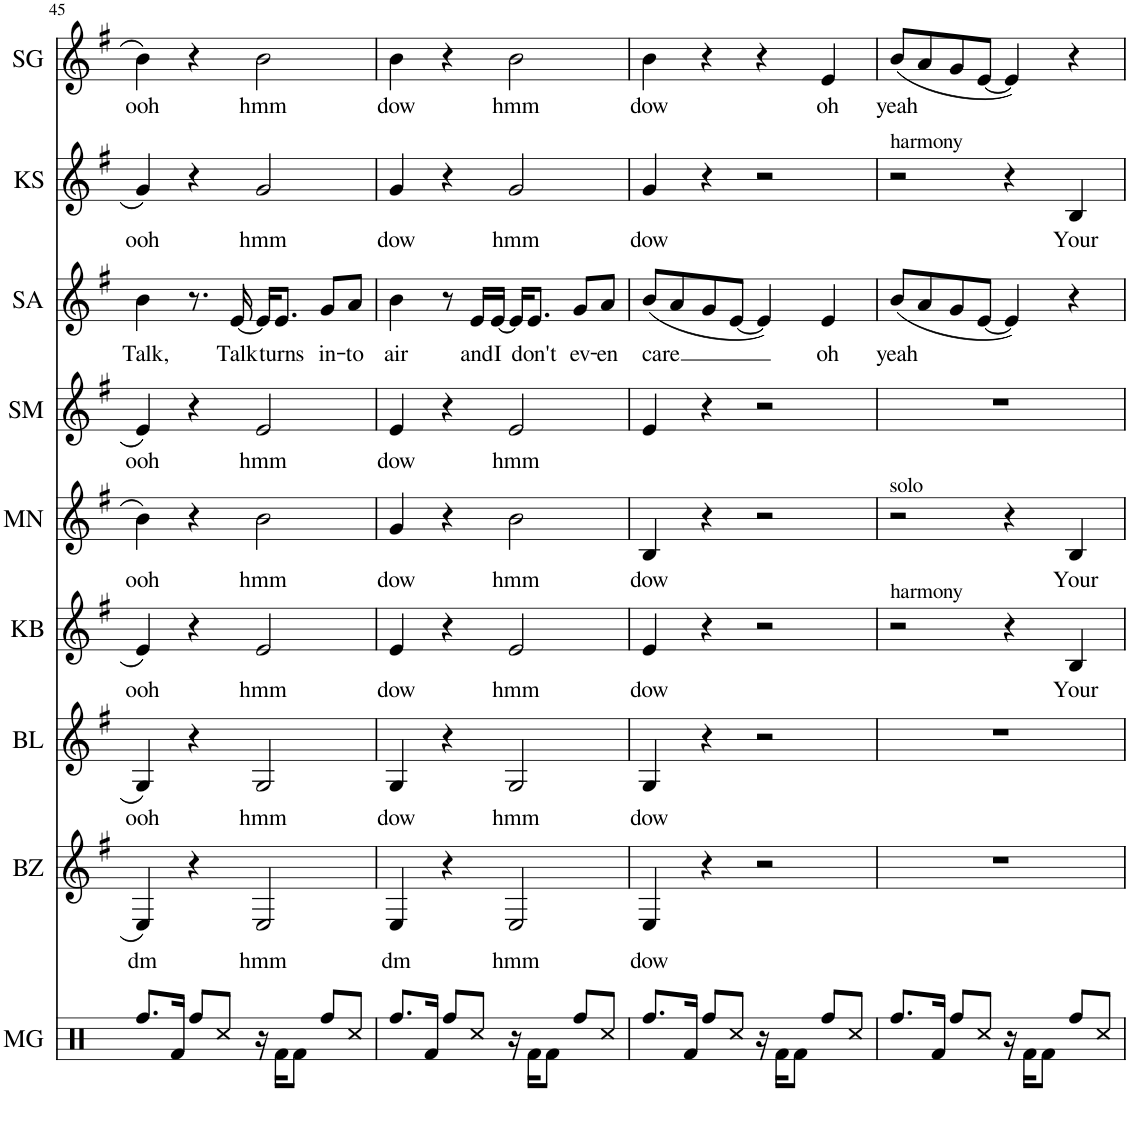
**kern	**kern	**text	**kern	**text	**kern	**text	**kern	**text	**kern	**text	**kern	**text	**kern	**text	**kern	**text
*part9	*part8	*part8	*part7	*part7	*part6	*part6	*part5	*part5	*part4	*part4	*part3	*part3	*part2	*part2	*part1	*part1
*staff9	*staff8	*staff8	*staff7	*staff7	*staff6	*staff6	*staff5	*staff5	*staff4	*staff4	*staff3	*staff3	*staff2	*staff2	*staff1	*staff1
*I"Melissa	*I"Batya	*	*I"Becca	*	*I"Kineret	*	*I"Michal	*	*I"Stephanie	*	*I"Sloane	*	*I"Katie	*	*I"Shaalini	*
*	*	*	*	*	*	*	*	*	*	*	*I'SA	*	*	*	*	*
!!LO:PB:g=z
*clefX	*clefG2	*	*clefG2	*	*clefG2	*	*clefG2	*	*clefG2	*	*clefG2	*	*clefG2	*	*clefG2	*
*k[]	*k[f#]	*	*k[f#]	*	*k[f#]	*	*k[f#]	*	*k[f#]	*	*k[f#]	*	*k[f#]	*	*k[f#]	*
*M4/4	*M4/4	*	*M4/4	*	*M4/4	*	*M4/4	*	*M4/4	*	*M4/4	*	*M4/4	*	*M4/4	*
=45	=45	=45	=45	=45	=45	=45	=45	=45	=45	=45	=45	=45	=45	=45	=45	=45
!	!	!LO:LY:b	!	!LO:LY:b	!	!LO:LY:b	!	!LO:LY:b	!	!LO:LY:b	!	!LO:LY:b	!	!LO:LY:b	!	!LO:LY:b
8.Rff/L	4E/	dm	4G/	ooh	4e/	ooh	4b\	ooh	4e/	ooh	4b\	Talk,	4g/	ooh	4b\	ooh
16Rf/Jk	.	.	.	.	.	.	.	.	.	.	.	.	.	.	.	.
8Rff/L	4r	.	4r	.	4r	.	4r	.	4r	.	8.r	.	4r	.	4r	.
8Rcc/J	.	.	.	.	.	.	.	.	.	.	.	.	.	.	.	.
!	!	!	!	!	!	!	!	!	!	!	!	!LO:LY:b	!	!	!	!
.	.	.	.	.	.	.	.	.	.	.	[16e/	Talk	.	.	.	.
!	!	!LO:LY:b	!	!LO:LY:b	!	!LO:LY:b	!	!LO:LY:b	!	!LO:LY:b	!	!	!	!LO:LY:b	!	!LO:LY:b
16r	2E/	hmm	2G/	hmm	2e/	hmm	2b\	hmm	2e/	hmm	16e/KL]	.	2g/	hmm	2b\	hmm
!	!	!	!	!	!	!	!	!	!	!	!	!LO:LY:b	!	!	!	!
16Rf\KL	.	.	.	.	.	.	.	.	.	.	8.e/J	turns	.	.	.	.
8Rf\J	.	.	.	.	.	.	.	.	.	.	.	.	.	.	.	.
!	!	!	!	!	!	!	!	!	!	!	!	!LO:LY:b	!	!	!	!
8Rff/L	.	.	.	.	.	.	.	.	.	.	8g/L	in-	.	.	.	.
!	!	!	!	!	!	!	!	!	!	!	!	!LO:LY:b	!	!	!	!
8Rcc/J	.	.	.	.	.	.	.	.	.	.	8a/J	-to	.	.	.	.
=46	=46	=46	=46	=46	=46	=46	=46	=46	=46	=46	=46	=46	=46	=46	=46	=46
!	!	!LO:LY:b	!	!LO:LY:b	!	!LO:LY:b	!	!LO:LY:b	!	!LO:LY:b	!	!LO:LY:b	!	!LO:LY:b	!	!LO:LY:b
8.Rff/L	4E/	dm	4G/	dow	4e/	dow	4g/	dow	4e/	dow	4b\	air	4g/	dow	4b\	dow
16Rf/Jk	.	.	.	.	.	.	.	.	.	.	.	.	.	.	.	.
8Rff/L	4r	.	4r	.	4r	.	4r	.	4r	.	8r	.	4r	.	4r	.
!	!	!	!	!	!	!	!	!	!	!	!	!LO:LY:b	!	!	!	!
8Rcc/J	.	.	.	.	.	.	.	.	.	.	16e/LL	and	.	.	.	.
!	!	!	!	!	!	!	!	!	!	!	!	!LO:LY:b	!	!	!	!
.	.	.	.	.	.	.	.	.	.	.	[16e/JJ	I	.	.	.	.
!	!	!LO:LY:b	!	!LO:LY:b	!	!LO:LY:b	!	!LO:LY:b	!	!LO:LY:b	!	!	!	!LO:LY:b	!	!LO:LY:b
16r	2E/	hmm	2G/	hmm	2e/	hmm	2b\	hmm	2e/	hmm	16e/KL]	.	2g/	hmm	2b\	hmm
!	!	!	!	!	!	!	!	!	!	!	!	!LO:LY:b	!	!	!	!
16Rf\KL	.	.	.	.	.	.	.	.	.	.	8.e/J	don't	.	.	.	.
8Rf\J	.	.	.	.	.	.	.	.	.	.	.	.	.	.	.	.
!	!	!	!	!	!	!	!	!	!	!	!	!LO:LY:b	!	!	!	!
8Rff/L	.	.	.	.	.	.	.	.	.	.	8g/L	ev-	.	.	.	.
!	!	!	!	!	!	!	!	!	!	!	!	!LO:LY:b	!	!	!	!
8Rcc/J	.	.	.	.	.	.	.	.	.	.	8a/J	-en	.	.	.	.
=47	=47	=47	=47	=47	=47	=47	=47	=47	=47	=47	=47	=47	=47	=47	=47	=47
!	!	!LO:LY:b	!	!LO:LY:b	!	!LO:LY:b	!	!LO:LY:b	!	!	!	!LO:LY:b	!	!LO:LY:b	!	!LO:LY:b
8.Rff/L	4E/	dow	4G/	dow	4e/	dow	4B/	dow	4e/	.	(8b/L	care	4g/	dow	4b\	dow
.	.	.	.	.	.	.	.	.	.	.	8a/	.	.	.	.	.
16Rf/Jk	.	.	.	.	.	.	.	.	.	.	.	.	.	.	.	.
8Rff/L	4r	.	4r	.	4r	.	4r	.	4r	.	8g/	.	4r	.	4r	.
8Rcc/J	.	.	.	.	.	.	.	.	.	.	[8e/J	.	.	.	.	.
16r	2r	.	2r	.	2r	.	2r	.	2r	.	4e/])	.	2r	.	4r	.
16Rf\KL	.	.	.	.	.	.	.	.	.	.	.	.	.	.	.	.
8Rf\J	.	.	.	.	.	.	.	.	.	.	.	.	.	.	.	.
!	!	!	!	!	!	!	!	!	!	!	!	!LO:LY:b	!	!	!	!LO:LY:b
8Rff/L	.	.	.	.	.	.	.	.	.	.	4e/	oh	.	.	4e/	oh
8Rcc/J	.	.	.	.	.	.	.	.	.	.	.	.	.	.	.	.
=48	=48	=48	=48	=48	=48	=48	=48	=48	=48	=48	=48	=48	=48	=48	=48	=48
!	!	!	!	!	!	!	!	!	!	!	!	!	!LO:TX:a:t=harmony	!	!	!
!	!	!	!	!	!	!	!LO:TX:a:t=solo	!	!	!	!	!	!	!	!	!
!	!	!	!	!	!LO:TX:a:t=harmony	!	!	!	!	!	!	!	!	!	!	!
!	!	!	!	!	!	!	!	!	!	!	!	!LO:LY:b	!	!	!	!LO:LY:b
8.Rff/L	1r	.	1r	.	2r	.	2r	.	1r	.	(8b/L	yeah	2r	.	(8b/L	yeah
.	.	.	.	.	.	.	.	.	.	.	8a/	.	.	.	8a/	.
16Rf/Jk	.	.	.	.	.	.	.	.	.	.	.	.	.	.	.	.
8Rff/L	.	.	.	.	.	.	.	.	.	.	8g/	.	.	.	8g/	.
8Rcc/J	.	.	.	.	.	.	.	.	.	.	[8e/J	.	.	.	[8e/J	.
16r	.	.	.	.	4r	.	4r	.	.	.	4e/])	.	4r	.	4e/])	.
16Rf\KL	.	.	.	.	.	.	.	.	.	.	.	.	.	.	.	.
8Rf\J	.	.	.	.	.	.	.	.	.	.	.	.	.	.	.	.
!	!	!	!	!	!	!LO:LY:b	!	!LO:LY:b	!	!	!	!	!	!LO:LY:b	!	!
8Rff/L	.	.	.	.	4B/	Your	4B/	Your	.	.	4r	.	4B/	Your	4r	.
8Rcc/J	.	.	.	.	.	.	.	.	.	.	.	.	.	.	.	.
=	=	=	=	=	=	=	=	=	=	=	=	=	=	=	=	=
*-	*-	*-	*-	*-	*-	*-	*-	*-	*-	*-	*-	*-	*-	*-	*-	*-
